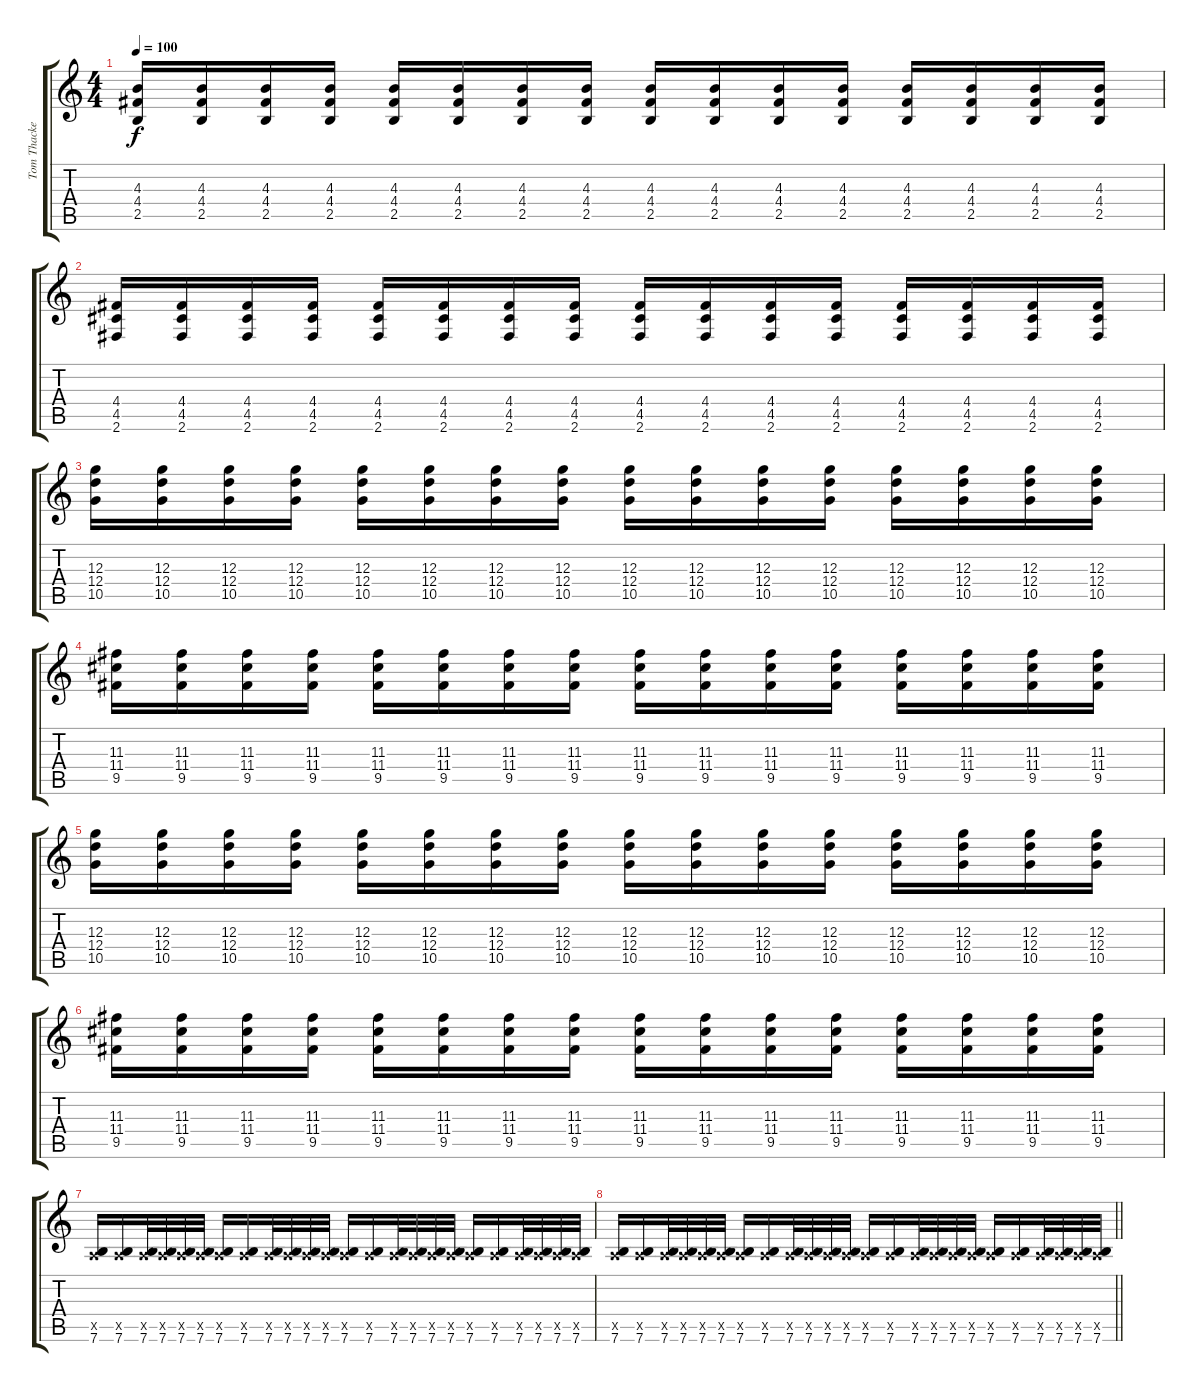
\track ("Tom Thacker" "Tom Thacke") {instrument distortionguitar}
\staff {score tabs}
\tuning (E4 B3 G3 D3 A2 E2) {hide}
\ts (4 4)
\tempo 100
\clef g2
\ks c
(4.3 4.4 2.5).16{dy f} (4.3 4.4 2.5).16 (4.3 4.4 2.5).16 (4.3 4.4 2.5).16 (4.3 4.4 2.5).16 (4.3 4.4 2.5).16 (4.3 4.4 2.5).16 (4.3 4.4 2.5).16 (4.3 4.4 2.5).16 (4.3 4.4 2.5).16 (4.3 4.4 2.5).16 (4.3 4.4 2.5).16 (4.3 4.4 2.5).16 (4.3 4.4 2.5).16 (4.3 4.4 2.5).16 (4.3 4.4 2.5).16 |
(4.4 4.5 2.6).16 (4.4 4.5 2.6).16 (4.4 4.5 2.6).16 (4.4 4.5 2.6).16 (4.4 4.5 2.6).16 (4.4 4.5 2.6).16 (4.4 4.5 2.6).16 (4.4 4.5 2.6).16 (4.4 4.5 2.6).16 (4.4 4.5 2.6).16 (4.4 4.5 2.6).16 (4.4 4.5 2.6).16 (4.4 4.5 2.6).16 (4.4 4.5 2.6).16 (4.4 4.5 2.6).16 (4.4 4.5 2.6).16 |
(12.3 12.4 10.5).16 (12.3 12.4 10.5).16 (12.3 12.4 10.5).16 (12.3 12.4 10.5).16 (12.3 12.4 10.5).16 (12.3 12.4 10.5).16 (12.3 12.4 10.5).16 (12.3 12.4 10.5).16 (12.3 12.4 10.5).16 (12.3 12.4 10.5).16 (12.3 12.4 10.5).16 (12.3 12.4 10.5).16 (12.3 12.4 10.5).16 (12.3 12.4 10.5).16 (12.3 12.4 10.5).16 (12.3 12.4 10.5).16 |
(11.3 11.4 9.5).16 (11.3 11.4 9.5).16 (11.3 11.4 9.5).16 (11.3 11.4 9.5).16 (11.3 11.4 9.5).16 (11.3 11.4 9.5).16 (11.3 11.4 9.5).16 (11.3 11.4 9.5).16 (11.3 11.4 9.5).16 (11.3 11.4 9.5).16 (11.3 11.4 9.5).16 (11.3 11.4 9.5).16 (11.3 11.4 9.5).16 (11.3 11.4 9.5).16 (11.3 11.4 9.5).16 (11.3 11.4 9.5).16 |
(12.3 12.4 10.5).16 (12.3 12.4 10.5).16 (12.3 12.4 10.5).16 (12.3 12.4 10.5).16 (12.3 12.4 10.5).16 (12.3 12.4 10.5).16 (12.3 12.4 10.5).16 (12.3 12.4 10.5).16 (12.3 12.4 10.5).16 (12.3 12.4 10.5).16 (12.3 12.4 10.5).16 (12.3 12.4 10.5).16 (12.3 12.4 10.5).16 (12.3 12.4 10.5).16 (12.3 12.4 10.5).16 (12.3 12.4 10.5).16 |
(11.3 11.4 9.5).16 (11.3 11.4 9.5).16 (11.3 11.4 9.5).16 (11.3 11.4 9.5).16 (11.3 11.4 9.5).16 (11.3 11.4 9.5).16 (11.3 11.4 9.5).16 (11.3 11.4 9.5).16 (11.3 11.4 9.5).16 (11.3 11.4 9.5).16 (11.3 11.4 9.5).16 (11.3 11.4 9.5).16 (11.3 11.4 9.5).16 (11.3 11.4 9.5).16 (11.3 11.4 9.5).16 (11.3 11.4 9.5).16 |
(0.5{x} 7.6).16 (0.5{x} 7.6).16 (0.5{x} 7.6).32 (0.5{x} 7.6).32 (0.5{x} 7.6).32 (0.5{x} 7.6).32 (0.5{x} 7.6).16 (0.5{x} 7.6).16 (0.5{x} 7.6).32 (0.5{x} 7.6).32 (0.5{x} 7.6).32 (0.5{x} 7.6).32 (0.5{x} 7.6).16 (0.5{x} 7.6).16 (0.5{x} 7.6).32 (0.5{x} 7.6).32 (0.5{x} 7.6).32 (0.5{x} 7.6).32 (0.5{x} 7.6).16 (0.5{x} 7.6).16 (0.5{x} 7.6).32 (0.5{x} 7.6).32 (0.5{x} 7.6).32 (0.5{x} 7.6).32 |
\barLineRight lightlight
(0.5{x} 7.6).16 (0.5{x} 7.6).16 (0.5{x} 7.6).32 (0.5{x} 7.6).32 (0.5{x} 7.6).32 (0.5{x} 7.6).32 (0.5{x} 7.6).16 (0.5{x} 7.6).16 (0.5{x} 7.6).32 (0.5{x} 7.6).32 (0.5{x} 7.6).32 (0.5{x} 7.6).32 (0.5{x} 7.6).16 (0.5{x} 7.6).16 (0.5{x} 7.6).32 (0.5{x} 7.6).32 (0.5{x} 7.6).32 (0.5{x} 7.6).32 (0.5{x} 7.6).16 (0.5{x} 7.6).16 (0.5{x} 7.6).32 (0.5{x} 7.6).32 (0.5{x} 7.6).32 (0.5{x} 7.6).32
